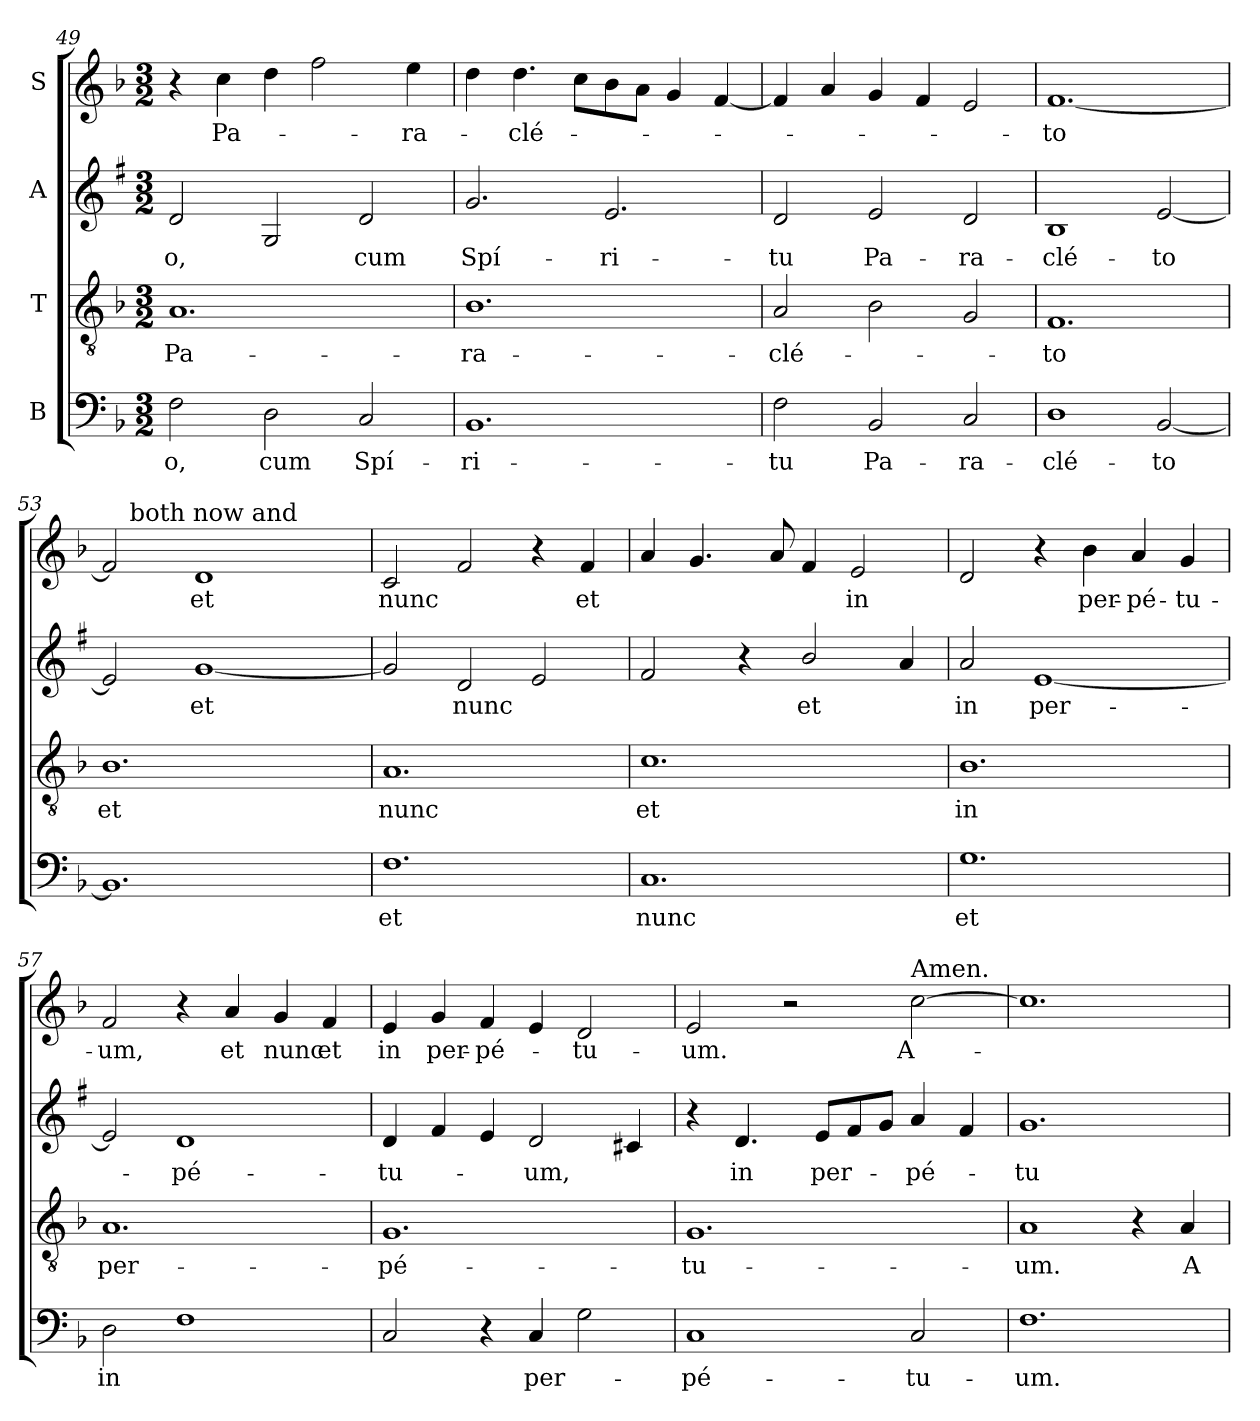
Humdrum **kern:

**kern	**text	**kern	**text	**kern	**text	**kern	**text
*part4	*part4	*part3	*part3	*part2	*part2	*part1	*part1
*staff4	*staff4	*staff3	*staff3	*staff2	*staff2	*staff1	*staff1
*I"B	*	*I"T	*	*I"A	*	*I"S	*
*clefF4	*	*clefGv2	*	*clefG2	*	*clefG2	*
*	*	*	*	*ITrd1c2	*	*	*
*k[b-]	*	*k[b-]	*	*k[b-]	*	*k[b-]	*
*F:	*	*F:	*	*F:	*	*F:	*
*M3/2	*	*M3/2	*	*M3/2	*	*M3/2	*
=49	=49	=49	=49	=49	=49	=49	=49
!	!LO:LY:b	!	!LO:LY:b	!	!LO:LY:b	!	!
2F\	-o,	1.A	Pa-	2c/	-o,	4r	.
!	!	!	!	!	!	!	!LO:LY:b
.	.	.	.	.	.	4cc\	Pa-
!	!LO:LY:b	!	!	!	!	!	!
2D\	cum	.	.	2F/	.	4dd\	.
.	.	.	.	.	.	2ff\	.
!	!LO:LY:b	!	!	!	!LO:LY:b	!	!
2C/	Spí-	.	.	2c/	cum	.	.
!	!	!	!	!	!	!	!LO:LY:b
.	.	.	.	.	.	4ee\	-ra-
=50	=50	=50	=50	=50	=50	=50	=50
!	!LO:LY:b	!	!LO:LY:b	!	!LO:LY:b	!	!
1.BB-	-ri-	1.B-	-ra-	2.f/	Spí-	4dd\	.
!	!	!	!	!	!	!	!LO:LY:b
.	.	.	.	.	.	4.dd\	-clé-
.	.	.	.	.	.	8cc\L	.
!	!	!	!	!	!LO:LY:b	!	!
.	.	.	.	2.d/	-ri-	8b-\	.
.	.	.	.	.	.	8a\J	.
.	.	.	.	.	.	4g/	.
.	.	.	.	.	.	[4f/	.
!!LO:PB:g=z
=51	=51	=51	=51	=51	=51	=51	=51
!	!LO:LY:b	!	!LO:LY:b	!	!LO:LY:b	!	!
2F\	-tu	2A/	-clé-	2c/	-tu	4f/]	.
.	.	.	.	.	.	4a/	.
!	!LO:LY:b	!	!	!	!LO:LY:b	!	!
2BB-/	Pa-	2B-\	.	2d/	Pa-	4g/	.
.	.	.	.	.	.	4f/	.
!	!LO:LY:b	!	!	!	!LO:LY:b	!	!
2C/	-ra-	2G/	.	2c/	-ra-	2e/	.
=52	=52	=52	=52	=52	=52	=52	=52
!	!LO:LY:b	!	!LO:LY:b	!	!LO:LY:b	!	!LO:LY:b
1D	-clé-	1.F	-to	1A	-clé-	[1.f	-to
!	!LO:LY:b	!	!	!	!LO:LY:b	!	!
[2BB-/	-to	.	.	[2d/	-to	.	.
=53	=53	=53	=53	=53	=53	=53	=53
!	!	!	!LO:LY:b	!	!	!	!
*	*	*	*	*	*	*^	*
1.BB-]	.	1.B-	et	2d/]	.	2f/]	16.ryy	.
!	!	!	!	!	!	!	!LO:TX:a:t=both now and	!
.	.	.	.	.	.	.	1ryy	.
!	!	!	!	!	!LO:LY:b	!	!	!LO:LY:b
.	.	.	.	[1f	et	1d	.	et
.	.	.	.	.	.	.	4ryy	.
.	.	.	.	.	.	.	8ryy	.
.	.	.	.	.	.	.	32ryy	.
=54	=54	=54	=54	=54	=54	=54	=54	=54
!	!	!	!	!	!	!LO:TX:a:t=forever.	!	!
!	!LO:LY:b	!	!LO:LY:b	!	!	!	!	!LO:LY:b
*	*	*	*	*	*	*v	*v	*
1.F	et	1.A	nunc	2f/]	.	2c/	nunc
!	!	!	!	!	!LO:LY:b	!	!
.	.	.	.	2c/	nunc	2f/	.
.	.	.	.	2d/	.	4r	.
!	!	!	!	!	!	!	!LO:LY:b
.	.	.	.	.	.	4f/	et
=55	=55	=55	=55	=55	=55	=55	=55
!	!LO:LY:b	!	!LO:LY:b	!	!	!	!
1.C	nunc	1.c	et	2e/	.	4a/	.
.	.	.	.	.	.	4.g/	.
.	.	.	.	4r	.	.	.
.	.	.	.	.	.	8a/	.
!	!	!	!	!	!LO:LY:b	!	!
.	.	.	.	2a/	et	4f/	.
!	!	!	!	!	!	!	!LO:LY:b
.	.	.	.	.	.	2e/	in
.	.	.	.	4g/	.	.	.
!!LO:LB:g=z
=56	=56	=56	=56	=56	=56	=56	=56
!	!LO:LY:b	!	!LO:LY:b	!	!LO:LY:b	!	!
1.G	et	1.B-	in	2g/	in	2d/	.
!	!	!	!	!	!LO:LY:b	!	!
.	.	.	.	[1d	per-	4r	.
!	!	!	!	!	!	!	!LO:LY:b
.	.	.	.	.	.	4b-\	per-
!	!	!	!	!	!	!	!LO:LY:b
.	.	.	.	.	.	4a/	-pé-
!	!	!	!	!	!	!	!LO:LY:b
.	.	.	.	.	.	4g/	-tu-
=57	=57	=57	=57	=57	=57	=57	=57
!	!LO:LY:b	!	!LO:LY:b	!	!	!	!LO:LY:b
2D\	in	1.A	per-	2d/]	.	2f/	-um,
!	!	!	!	!	!LO:LY:b	!	!
1F	.	.	.	1c	-pé-	4r	.
!	!	!	!	!	!	!	!LO:LY:b
.	.	.	.	.	.	4a/	et
!	!	!	!	!	!	!	!LO:LY:b
.	.	.	.	.	.	4g/	nunc
!	!	!	!	!	!	!	!LO:LY:b
.	.	.	.	.	.	4f/	et
=58	=58	=58	=58	=58	=58	=58	=58
!	!	!	!LO:LY:b	!	!LO:LY:b	!	!LO:LY:b
2C/	.	1.G	-pé-	4c/	-tu-	4e/	in
!	!	!	!	!	!	!	!LO:LY:b
.	.	.	.	4e/	.	4g/	per-
!	!	!	!	!	!	!	!LO:LY:b
4r	.	.	.	4d/	.	4f/	-pé-
!	!LO:LY:b	!	!	!	!LO:LY:b	!	!
4C/	per-	.	.	2c/	-um,	4e/	.
!	!	!	!	!	!	!	!LO:LY:b
2G\	.	.	.	.	.	2d/	-tu-
.	.	.	.	4Bn/	.	.	.
=59	=59	=59	=59	=59	=59	=59	=59
!	!LO:LY:b	!	!LO:LY:b	!	!	!	!LO:LY:b
1C	-pé-	1.G	-tu-	4r	.	2e/	-um.
!	!	!	!	!	!LO:LY:b	!	!
.	.	.	.	4.c/	in	.	.
.	.	.	.	.	.	2r	.
!	!	!	!	!	!LO:LY:b	!	!
.	.	.	.	8d/L	per-	.	.
.	.	.	.	8e/	.	.	.
.	.	.	.	8f/J	.	.	.
!	!	!	!	!	!	!LO:TX:a:t=Amen.	!
!	!LO:LY:b	!	!	!	!LO:LY:b	!	!LO:LY:b
2C/	-tu-	.	.	4g/	-pé-	[2cc\	A-
.	.	.	.	4e/	.	.	.
!!LO:PB:g=z
=60	=60	=60	=60	=60	=60	=60	=60
!	!LO:LY:b	!	!LO:LY:b	!	!LO:LY:b	!	!
1.F	-um.	1A	-um.	1.f	-tu-	1.cc]	.
.	.	4r	.	.	.	.	.
!	!	!	!LO:LY:b	!	!	!	!
.	.	4A/	A-	.	.	.	.
=	=	=	=	=	=	=	=
*-	*-	*-	*-	*-	*-	*-	*-
